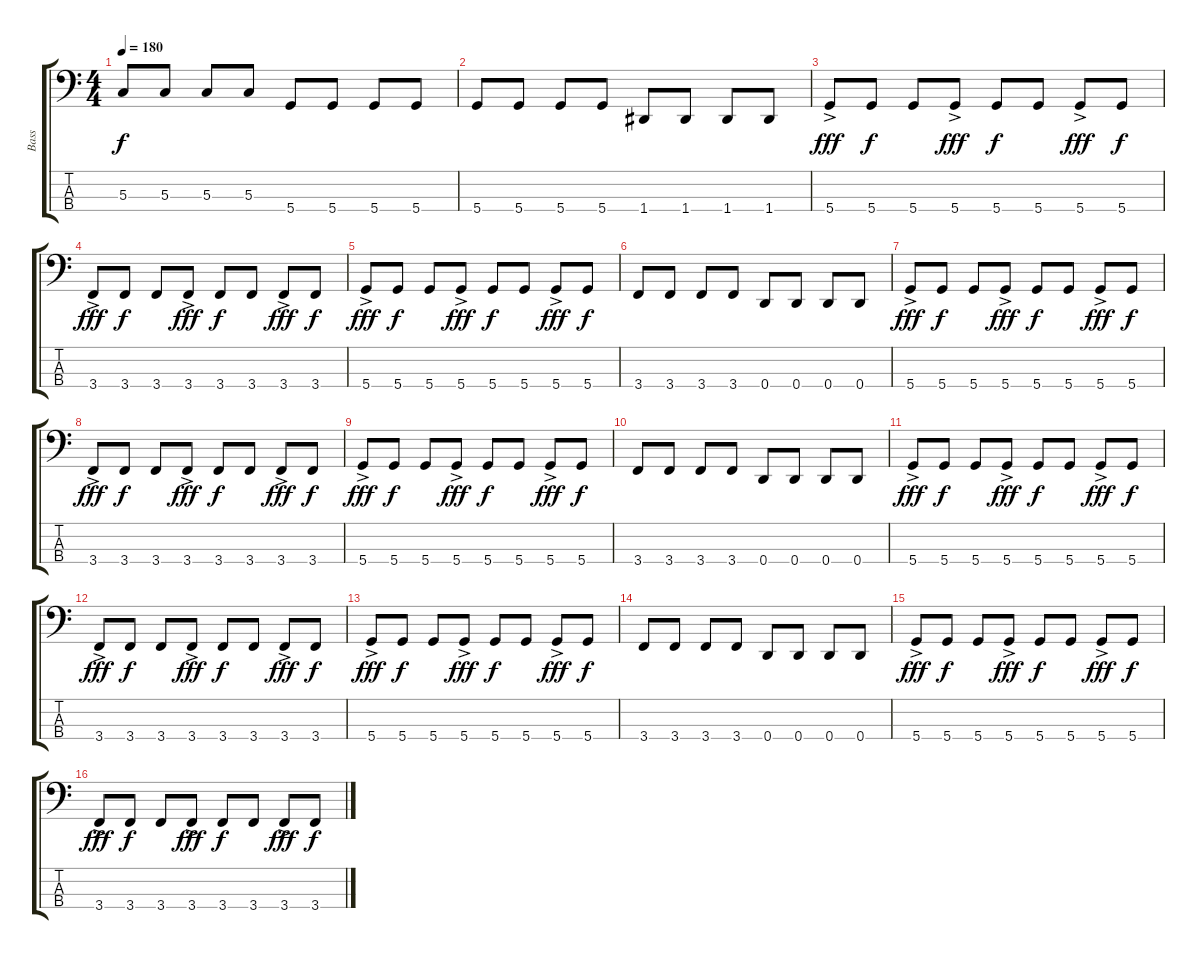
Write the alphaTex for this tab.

\track ("Bass" "Bass") {instrument electricbasspick}
\staff {score tabs}
\tuning (F2 C2 G1 D1) {hide}
\ts (4 4)
\tempo 180
\clef f4
\ks c
5.3.8{dy f} 5.3.8 5.3.8 5.3.8 5.4.8 5.4.8 5.4.8 5.4.8 |
5.4.8 5.4.8 5.4.8 5.4.8 1.4.8 1.4.8 1.4.8 1.4.8 |
5.4{ac}.8{dy fff} 5.4.8{dy f} 5.4.8 5.4{ac}.8{dy fff} 5.4.8{dy f} 5.4.8 5.4{ac}.8{dy fff} 5.4.8{dy f} |
3.4{ac}.8{dy fff} 3.4.8{dy f} 3.4.8 3.4{ac}.8{dy fff} 3.4.8{dy f} 3.4.8 3.4{ac}.8{dy fff} 3.4.8{dy f} |
5.4{ac}.8{dy fff} 5.4.8{dy f} 5.4.8 5.4{ac}.8{dy fff} 5.4.8{dy f} 5.4.8 5.4{ac}.8{dy fff} 5.4.8{dy f} |
3.4.8 3.4.8 3.4.8 3.4.8 0.4.8 0.4.8 0.4.8 0.4.8 |
5.4{ac}.8{dy fff} 5.4.8{dy f} 5.4.8 5.4{ac}.8{dy fff} 5.4.8{dy f} 5.4.8 5.4{ac}.8{dy fff} 5.4.8{dy f} |
3.4{ac}.8{dy fff} 3.4.8{dy f} 3.4.8 3.4{ac}.8{dy fff} 3.4.8{dy f} 3.4.8 3.4{ac}.8{dy fff} 3.4.8{dy f} |
5.4{ac}.8{dy fff} 5.4.8{dy f} 5.4.8 5.4{ac}.8{dy fff} 5.4.8{dy f} 5.4.8 5.4{ac}.8{dy fff} 5.4.8{dy f} |
3.4.8 3.4.8 3.4.8 3.4.8 0.4.8 0.4.8 0.4.8 0.4.8 |
5.4{ac}.8{dy fff} 5.4.8{dy f} 5.4.8 5.4{ac}.8{dy fff} 5.4.8{dy f} 5.4.8 5.4{ac}.8{dy fff} 5.4.8{dy f} |
3.4{ac}.8{dy fff} 3.4.8{dy f} 3.4.8 3.4{ac}.8{dy fff} 3.4.8{dy f} 3.4.8 3.4{ac}.8{dy fff} 3.4.8{dy f} |
5.4{ac}.8{dy fff} 5.4.8{dy f} 5.4.8 5.4{ac}.8{dy fff} 5.4.8{dy f} 5.4.8 5.4{ac}.8{dy fff} 5.4.8{dy f} |
3.4.8 3.4.8 3.4.8 3.4.8 0.4.8 0.4.8 0.4.8 0.4.8 |
5.4{ac}.8{dy fff} 5.4.8{dy f} 5.4.8 5.4{ac}.8{dy fff} 5.4.8{dy f} 5.4.8 5.4{ac}.8{dy fff} 5.4.8{dy f} |
3.4{ac}.8{dy fff} 3.4.8{dy f} 3.4.8 3.4{ac}.8{dy fff} 3.4.8{dy f} 3.4.8 3.4{ac}.8{dy fff} 3.4.8{dy f}
